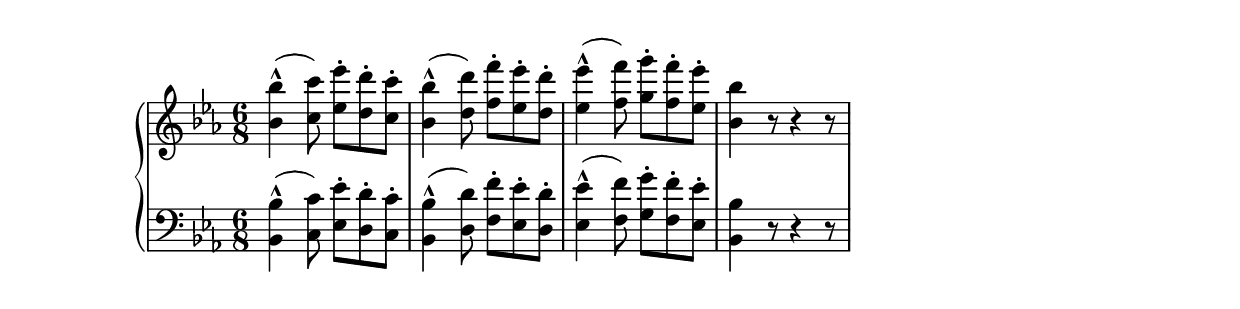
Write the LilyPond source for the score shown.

\include "english.ly"

Global = {\key  ef \major \time 6/8}

RH = \relative c'' {
        <bf bf'>4^^( <c c'>8) <ef ef'>^.[ <d d'>^. <c c'>^.] | <bf bf'>4^^( <d d'>8) <f f'>^.[ <ef ef'>^. <d d'>^.] |
	<ef ef'>4^^( <f f'>8) <g g'>^.[ <f f'>^. <ef ef'>^.] | <bf bf'>4 r8 r4 r8
}

LH = \relative c {
       <bf bf'>4^^( <c c'>8) <ef ef'>^.[ <d d'>^. <c c'>^.] | <bf bf'>4^^( <d d'>8) <f f'>^.[ <ef ef'>^. <d d'>^.] |
	<ef ef'>4^^( <f f'>8) <g g'>^.[ <f f'>^. <ef ef'>^.] | <bf bf'>4 r8 r4 r8
}

\score { {
\context PianoStaff <<
  \new Staff = "up" {
    \Global \clef treble
    \RH
  }
  \new Staff = "down" {
    \Global \clef bass
    \LH
  }
>>
}
}